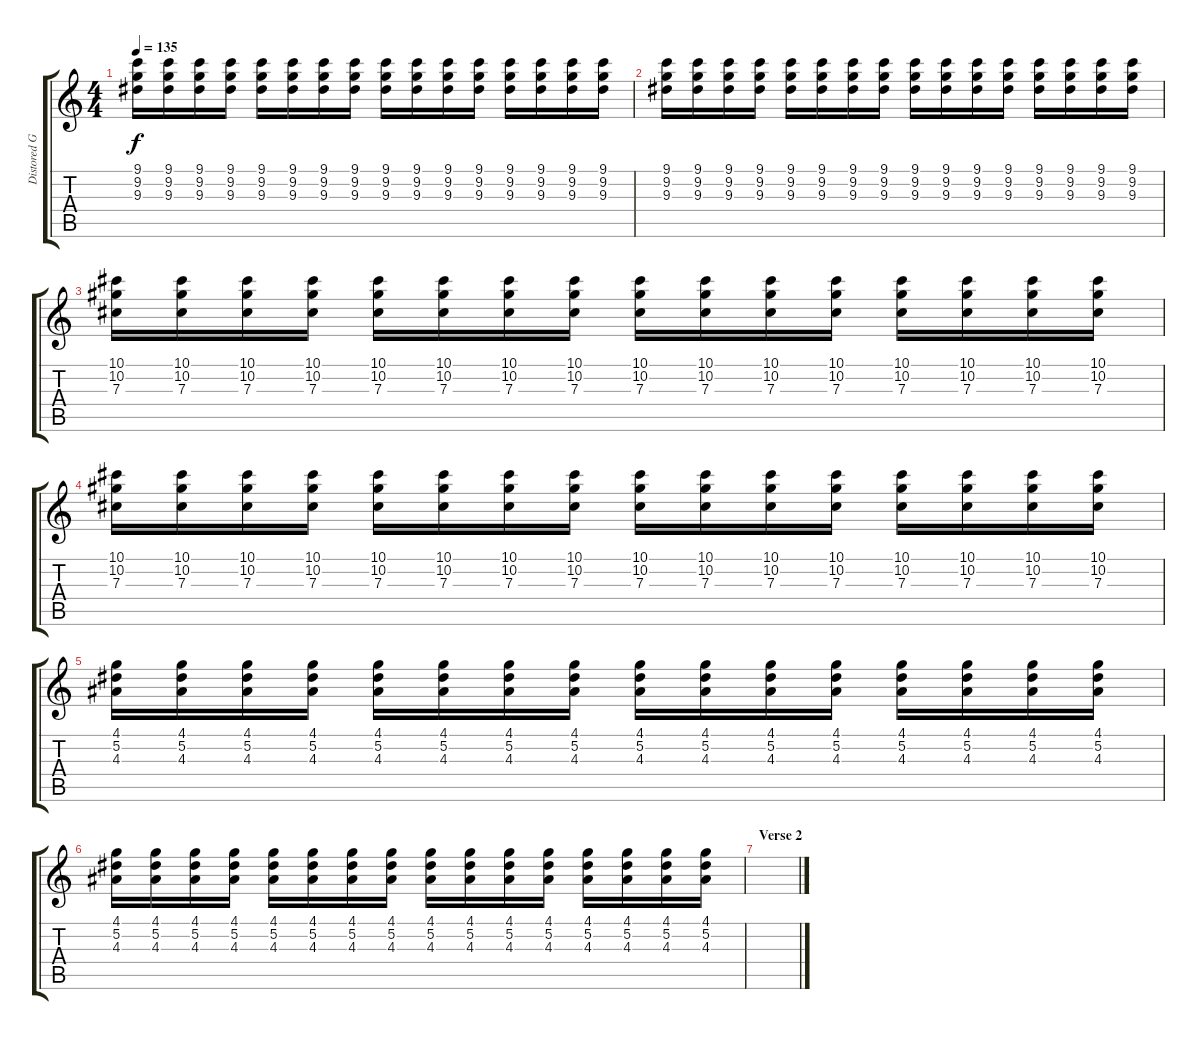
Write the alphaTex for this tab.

\track ("Distored Guitar 2" "Distored G") {instrument distortionguitar}
\staff {score tabs}
\tuning (Eb4 Bb3 Gb3 Db3 Ab2 Db2) {hide}
\ts (4 4)
\tempo 135
\clef g2
\ks c
(9.1 9.2 9.3).16{dy f} (9.1 9.2 9.3).16 (9.1 9.2 9.3).16 (9.1 9.2 9.3).16 (9.1 9.2 9.3).16 (9.1 9.2 9.3).16 (9.1 9.2 9.3).16 (9.1 9.2 9.3).16 (9.1 9.2 9.3).16 (9.1 9.2 9.3).16 (9.1 9.2 9.3).16 (9.1 9.2 9.3).16 (9.1 9.2 9.3).16 (9.1 9.2 9.3).16 (9.1 9.2 9.3).16 (9.1 9.2 9.3).16 |
(9.1 9.2 9.3).16 (9.1 9.2 9.3).16 (9.1 9.2 9.3).16 (9.1 9.2 9.3).16 (9.1 9.2 9.3).16 (9.1 9.2 9.3).16 (9.1 9.2 9.3).16 (9.1 9.2 9.3).16 (9.1 9.2 9.3).16 (9.1 9.2 9.3).16 (9.1 9.2 9.3).16 (9.1 9.2 9.3).16 (9.1 9.2 9.3).16 (9.1 9.2 9.3).16 (9.1 9.2 9.3).16 (9.1 9.2 9.3).16 |
(10.1 10.2 7.3).16 (10.1 10.2 7.3).16 (10.1 10.2 7.3).16 (10.1 10.2 7.3).16 (10.1 10.2 7.3).16 (10.1 10.2 7.3).16 (10.1 10.2 7.3).16 (10.1 10.2 7.3).16 (10.1 10.2 7.3).16 (10.1 10.2 7.3).16 (10.1 10.2 7.3).16 (10.1 10.2 7.3).16 (10.1 10.2 7.3).16 (10.1 10.2 7.3).16 (10.1 10.2 7.3).16 (10.1 10.2 7.3).16 |
(10.1 10.2 7.3).16 (10.1 10.2 7.3).16 (10.1 10.2 7.3).16 (10.1 10.2 7.3).16 (10.1 10.2 7.3).16 (10.1 10.2 7.3).16 (10.1 10.2 7.3).16 (10.1 10.2 7.3).16 (10.1 10.2 7.3).16 (10.1 10.2 7.3).16 (10.1 10.2 7.3).16 (10.1 10.2 7.3).16 (10.1 10.2 7.3).16 (10.1 10.2 7.3).16 (10.1 10.2 7.3).16 (10.1 10.2 7.3).16 |
(4.1 5.2 4.3).16 (4.1 5.2 4.3).16 (4.1 5.2 4.3).16 (4.1 5.2 4.3).16 (4.1 5.2 4.3).16 (4.1 5.2 4.3).16 (4.1 5.2 4.3).16 (4.1 5.2 4.3).16 (4.1 5.2 4.3).16 (4.1 5.2 4.3).16 (4.1 5.2 4.3).16 (4.1 5.2 4.3).16 (4.1 5.2 4.3).16 (4.1 5.2 4.3).16 (4.1 5.2 4.3).16 (4.1 5.2 4.3).16 |
(4.1 5.2 4.3).16 (4.1 5.2 4.3).16 (4.1 5.2 4.3).16 (4.1 5.2 4.3).16 (4.1 5.2 4.3).16 (4.1 5.2 4.3).16 (4.1 5.2 4.3).16 (4.1 5.2 4.3).16 (4.1 5.2 4.3).16 (4.1 5.2 4.3).16 (4.1 5.2 4.3).16 (4.1 5.2 4.3).16 (4.1 5.2 4.3).16 (4.1 5.2 4.3).16 (4.1 5.2 4.3).16 (4.1 5.2 4.3).16 |
\section ("" "Verse 2")
